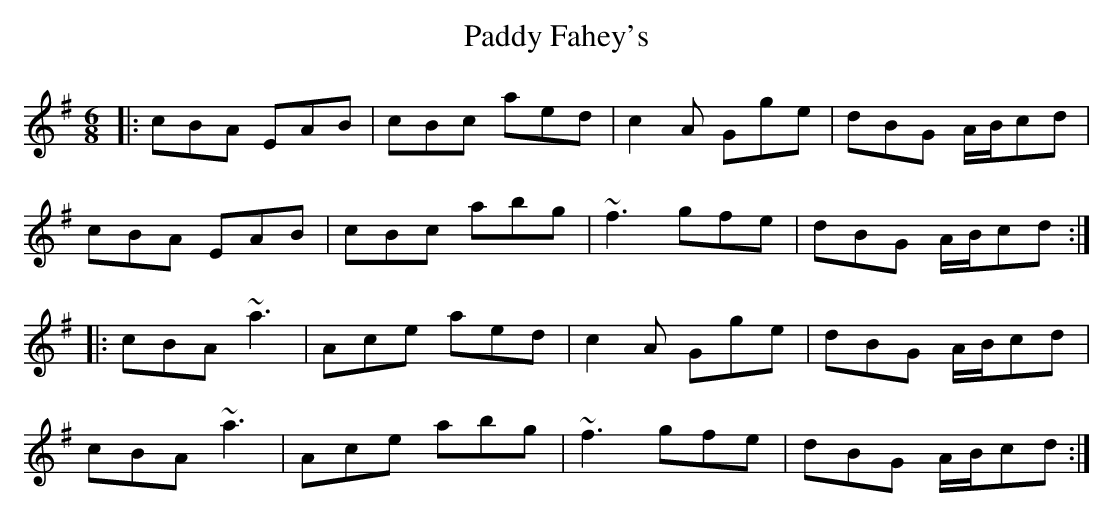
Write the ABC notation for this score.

X:1
T: Paddy Fahey's
M: 6/8
L: 1/8
K: Ador
|:cBA EAB|cBc aed|c2A Gge|dBG A/B/cd|
cBA EAB|cBc abg|~f3 gfe|dBG A/B/cd:|
|:cBA ~a3|Ace aed|c2A Gge|dBG A/B/cd|
cBA ~a3|Ace abg|~f3 gfe|dBG A/B/cd:|
